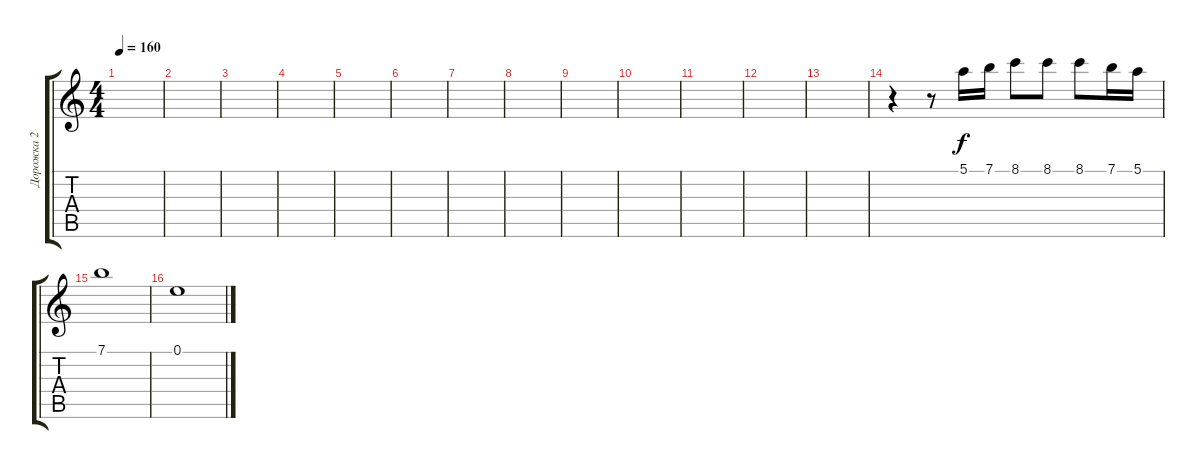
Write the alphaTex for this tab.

\track ("Дорожка 2" "Дорожка 2") {instrument overdrivenguitar}
\staff {score tabs}
\tuning (E4 B3 G3 D3 A2 E2) {hide}
\ts (4 4)
\tempo 160
\clef g2
\ks c
|
|
|
|
|
|
|
|
|
|
|
|
|
r.4 r.8 5.1.16 7.1.16 8.1.8 8.1.8 8.1.8 7.1.16 5.1.16 |
7.1.1 |
0.1.1
